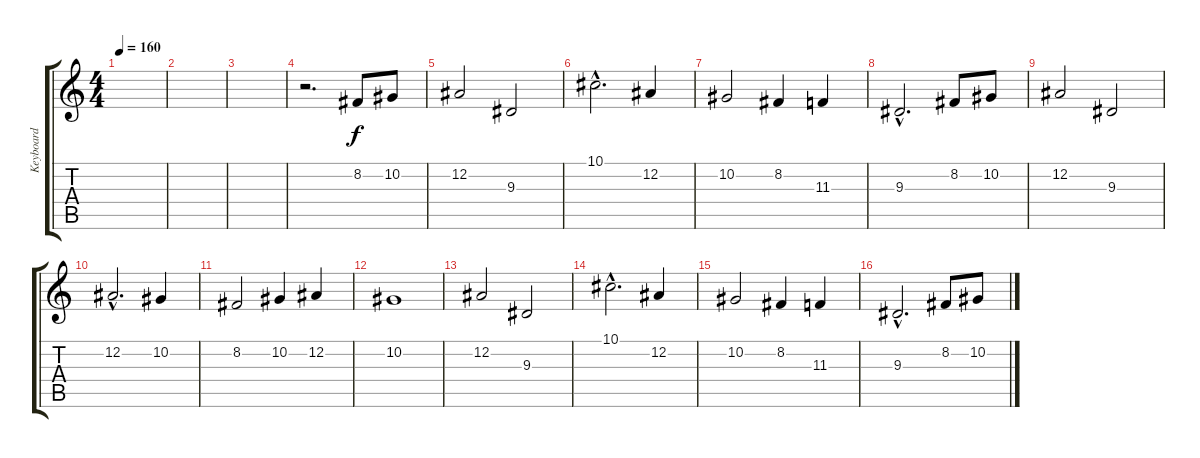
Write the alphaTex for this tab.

\track ("Keyboard" "Keyboard") {instrument brasssection}
\staff {score tabs}
\tuning (Eb4 Bb3 Gb3 Db3 Ab2 Eb2) {hide}
\ts (4 4)
\tempo 160
\clef g2
\ks c
|
|
|
r.2{d} 8.2.8 10.2.8 |
12.2.2 9.3.2 |
10.1{hac}.2{d} 12.2.4 |
10.2.2 8.2.4 11.3.4 |
9.3{hac}.2{d} 8.2.8 10.2.8 |
12.2.2 9.3.2 |
12.2{hac}.2{d} 10.2.4 |
8.2.2 10.2.4 12.2.4 |
10.2.1 |
12.2.2 9.3.2 |
10.1{hac}.2{d} 12.2.4 |
10.2.2 8.2.4 11.3.4 |
9.3{hac}.2{d} 8.2.8 10.2.8
